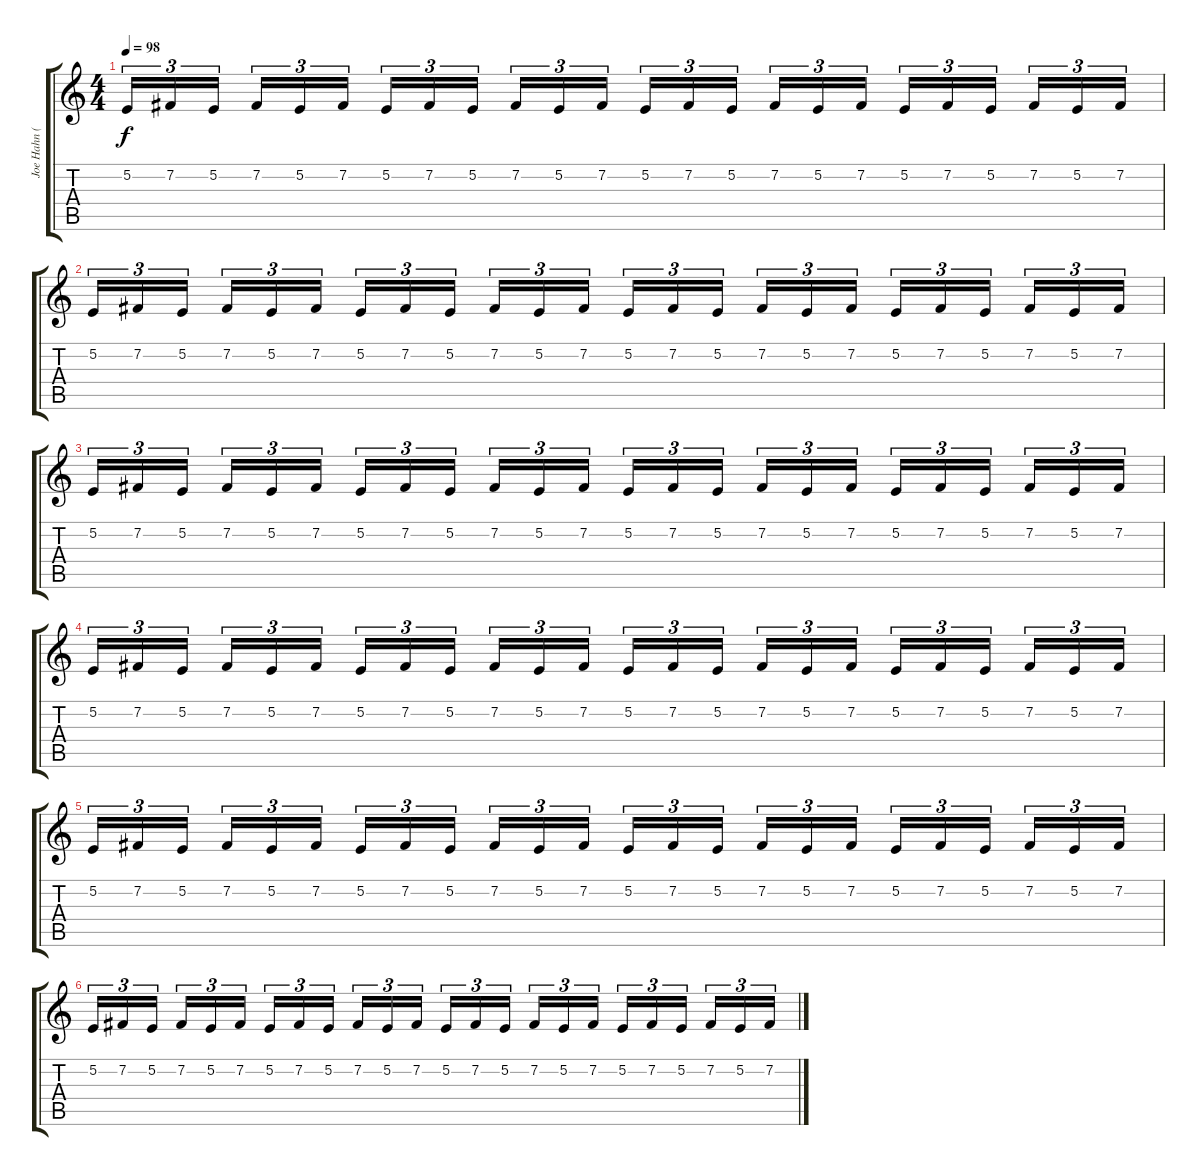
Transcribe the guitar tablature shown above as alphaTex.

\track ("Joe Hahn (Sampler)" "Joe Hahn (") {instrument kalimba}
\staff {score tabs}
\tuning (E4 B3 G3 D3 A2 E2) {hide}
\ts (4 4)
\tempo 98
\clef g2
\ks c
5.2.16{tu (3 2) dy f volume 0} 7.2.16{tu (3 2)} 5.2.16{tu (3 2)} 7.2.16{tu (3 2)} 5.2.16{tu (3 2)} 7.2.16{tu (3 2)} 5.2.16{tu (3 2)} 7.2.16{tu (3 2)} 5.2.16{tu (3 2)} 7.2.16{tu (3 2)} 5.2.16{tu (3 2)} 7.2.16{tu (3 2)} 5.2.16{tu (3 2)} 7.2.16{tu (3 2)} 5.2.16{tu (3 2)} 7.2.16{tu (3 2)} 5.2.16{tu (3 2)} 7.2.16{tu (3 2)} 5.2.16{tu (3 2)} 7.2.16{tu (3 2)} 5.2.16{tu (3 2)} 7.2.16{tu (3 2)} 5.2.16{tu (3 2)} 7.2.16{tu (3 2)} |
5.2.16{tu (3 2)} 7.2.16{tu (3 2)} 5.2.16{tu (3 2)} 7.2.16{tu (3 2)} 5.2.16{tu (3 2)} 7.2.16{tu (3 2)} 5.2.16{tu (3 2)} 7.2.16{tu (3 2)} 5.2.16{tu (3 2)} 7.2.16{tu (3 2)} 5.2.16{tu (3 2)} 7.2.16{tu (3 2)} 5.2.16{tu (3 2)} 7.2.16{tu (3 2)} 5.2.16{tu (3 2)} 7.2.16{tu (3 2)} 5.2.16{tu (3 2)} 7.2.16{tu (3 2)} 5.2.16{tu (3 2)} 7.2.16{tu (3 2)} 5.2.16{tu (3 2)} 7.2.16{tu (3 2)} 5.2.16{tu (3 2)} 7.2.16{tu (3 2)} |
5.2.16{tu (3 2)} 7.2.16{tu (3 2)} 5.2.16{tu (3 2)} 7.2.16{tu (3 2)} 5.2.16{tu (3 2)} 7.2.16{tu (3 2)} 5.2.16{tu (3 2)} 7.2.16{tu (3 2)} 5.2.16{tu (3 2)} 7.2.16{tu (3 2)} 5.2.16{tu (3 2)} 7.2.16{tu (3 2)} 5.2.16{tu (3 2)} 7.2.16{tu (3 2)} 5.2.16{tu (3 2)} 7.2.16{tu (3 2)} 5.2.16{tu (3 2)} 7.2.16{tu (3 2)} 5.2.16{tu (3 2)} 7.2.16{tu (3 2)} 5.2.16{tu (3 2)} 7.2.16{tu (3 2)} 5.2.16{tu (3 2)} 7.2.16{tu (3 2)} |
5.2.16{tu (3 2)} 7.2.16{tu (3 2)} 5.2.16{tu (3 2)} 7.2.16{tu (3 2)} 5.2.16{tu (3 2)} 7.2.16{tu (3 2)} 5.2.16{tu (3 2)} 7.2.16{tu (3 2)} 5.2.16{tu (3 2)} 7.2.16{tu (3 2)} 5.2.16{tu (3 2)} 7.2.16{tu (3 2)} 5.2.16{tu (3 2)} 7.2.16{tu (3 2)} 5.2.16{tu (3 2)} 7.2.16{tu (3 2)} 5.2.16{tu (3 2)} 7.2.16{tu (3 2)} 5.2.16{tu (3 2)} 7.2.16{tu (3 2)} 5.2.16{tu (3 2)} 7.2.16{tu (3 2)} 5.2.16{tu (3 2)} 7.2.16{tu (3 2)} |
5.2.16{tu (3 2)} 7.2.16{tu (3 2)} 5.2.16{tu (3 2)} 7.2.16{tu (3 2)} 5.2.16{tu (3 2)} 7.2.16{tu (3 2)} 5.2.16{tu (3 2)} 7.2.16{tu (3 2)} 5.2.16{tu (3 2)} 7.2.16{tu (3 2)} 5.2.16{tu (3 2)} 7.2.16{tu (3 2)} 5.2.16{tu (3 2)} 7.2.16{tu (3 2)} 5.2.16{tu (3 2)} 7.2.16{tu (3 2)} 5.2.16{tu (3 2)} 7.2.16{tu (3 2)} 5.2.16{tu (3 2)} 7.2.16{tu (3 2)} 5.2.16{tu (3 2)} 7.2.16{tu (3 2)} 5.2.16{tu (3 2)} 7.2.16{tu (3 2)} |
5.2.16{tu (3 2)} 7.2.16{tu (3 2)} 5.2.16{tu (3 2)} 7.2.16{tu (3 2)} 5.2.16{tu (3 2)} 7.2.16{tu (3 2)} 5.2.16{tu (3 2)} 7.2.16{tu (3 2)} 5.2.16{tu (3 2)} 7.2.16{tu (3 2)} 5.2.16{tu (3 2)} 7.2.16{tu (3 2)} 5.2.16{tu (3 2)} 7.2.16{tu (3 2)} 5.2.16{tu (3 2)} 7.2.16{tu (3 2)} 5.2.16{tu (3 2)} 7.2.16{tu (3 2)} 5.2.16{tu (3 2)} 7.2.16{tu (3 2)} 5.2.16{tu (3 2)} 7.2.16{tu (3 2)} 5.2.16{tu (3 2)} 7.2.16{tu (3 2)}
